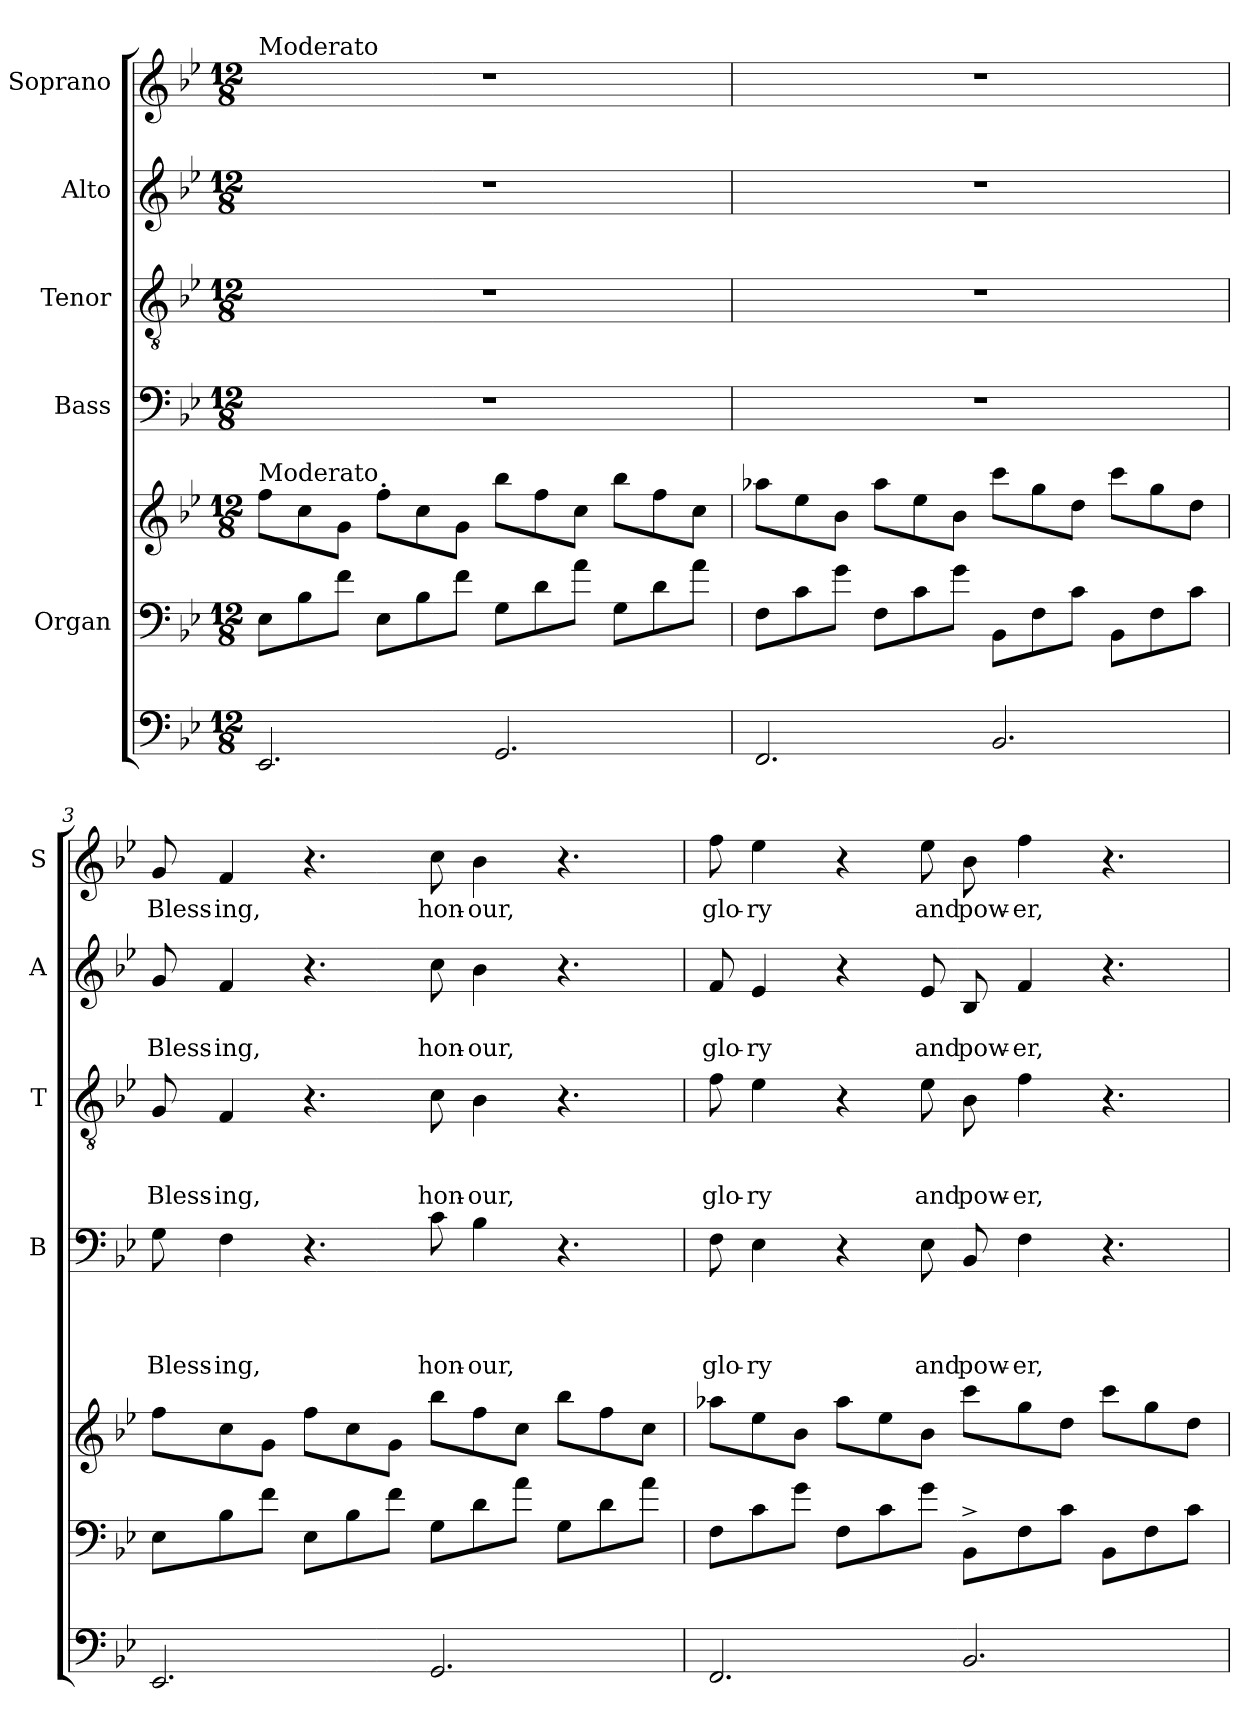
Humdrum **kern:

**kern	**kern	**kern	**kern	**text	**text	**text	**text	**kern	**text	**text	**text	**kern	**text	**text	**kern	**text
*part6	*part5	*part5	*part4	*part4	*part4	*part4	*part4	*part3	*part3	*part3	*part3	*part2	*part2	*part2	*part1	*part1
*staff7	*staff6	*staff5	*staff4	*staff4	*staff4	*staff4	*staff4	*staff3	*staff3	*staff3	*staff3	*staff2	*staff2	*staff2	*staff1	*staff1
*	*I"Organ	*	*I"Bass	*	*	*	*	*I"Tenor	*	*	*	*I"Alto	*	*	*I"Soprano	*
*	*	*	*I'B	*	*	*	*	*I'T	*	*	*	*I'A	*	*	*I'S	*
*clefF4	*clefF4	*clefG2	*clefF4	*	*	*	*	*clefGv2	*	*	*	*clefG2	*	*	*clefG2	*
*k[b-e-]	*k[b-e-]	*k[b-e-]	*k[b-e-]	*	*	*	*	*k[b-e-]	*	*	*	*k[b-e-]	*	*	*k[b-e-]	*
*B-:	*B-:	*B-:	*B-:	*	*	*	*	*B-:	*	*	*	*B-:	*	*	*B-:	*
*M12/8	*M12/8	*M12/8	*M12/8	*	*	*	*	*M12/8	*	*	*	*M12/8	*	*	*M12/8	*
*MM162	*MM162	*MM108	*MM162	*	*	*	*	*MM162	*	*	*	*MM162	*	*	*MM162	*
=1	=1	=1	=1	=1	=1	=1	=1	=1	=1	=1	=1	=1	=1	=1	=1	=1
!	!	!	!	!	!	!	!	!	!	!	!	!	!	!	!LO:TX:a:t=Moderato	!
!	!	!LO:TX:a:t=Moderato	!	!	!	!	!	!	!	!	!	!	!	!	!	!
!	!	!	!LO:N:vis=1	!	!	!	!	!LO:N:vis=1	!	!	!	!LO:N:vis=1	!	!	!LO:N:vis=1	!
2.EE-/	8E-\L	8ff\L	1.r	.	.	.	.	1.r	.	.	.	1.r	.	.	1.r	.
.	8B-\	8cc\	.	.	.	.	.	.	.	.	.	.	.	.	.	.
.	8f\J	8g\J	.	.	.	.	.	.	.	.	.	.	.	.	.	.
.	8E-\L	8ff'>\L	.	.	.	.	.	.	.	.	.	.	.	.	.	.
.	8B-\	8cc\	.	.	.	.	.	.	.	.	.	.	.	.	.	.
.	8f\J	8g\J	.	.	.	.	.	.	.	.	.	.	.	.	.	.
2.GG/	8G\L	8bb-\L	.	.	.	.	.	.	.	.	.	.	.	.	.	.
.	8d\	8ff\	.	.	.	.	.	.	.	.	.	.	.	.	.	.
.	8a\J	8cc\J	.	.	.	.	.	.	.	.	.	.	.	.	.	.
.	8G\L	8bb-\L	.	.	.	.	.	.	.	.	.	.	.	.	.	.
.	8d\	8ff\	.	.	.	.	.	.	.	.	.	.	.	.	.	.
.	8a\J	8cc\J	.	.	.	.	.	.	.	.	.	.	.	.	.	.
=2	=2	=2	=2	=2	=2	=2	=2	=2	=2	=2	=2	=2	=2	=2	=2	=2
!	!	!	!LO:N:vis=1	!	!	!	!	!LO:N:vis=1	!	!	!	!LO:N:vis=1	!	!	!LO:N:vis=1	!
2.FF/	8F\L	8aa-X\L	1.r	.	.	.	.	1.r	.	.	.	1.r	.	.	1.r	.
.	8c\	8ee-\	.	.	.	.	.	.	.	.	.	.	.	.	.	.
.	8g\J	8b-\J	.	.	.	.	.	.	.	.	.	.	.	.	.	.
.	8F\L	8aa-\L	.	.	.	.	.	.	.	.	.	.	.	.	.	.
.	8c\	8ee-\	.	.	.	.	.	.	.	.	.	.	.	.	.	.
.	8g\J	8b-\J	.	.	.	.	.	.	.	.	.	.	.	.	.	.
2.BB-/	8BB-\L	8ccc\L	.	.	.	.	.	.	.	.	.	.	.	.	.	.
.	8F\	8gg\	.	.	.	.	.	.	.	.	.	.	.	.	.	.
.	8c\J	8dd\J	.	.	.	.	.	.	.	.	.	.	.	.	.	.
.	8BB-\L	8ccc\L	.	.	.	.	.	.	.	.	.	.	.	.	.	.
.	8F\	8gg\	.	.	.	.	.	.	.	.	.	.	.	.	.	.
.	8c\J	8dd\J	.	.	.	.	.	.	.	.	.	.	.	.	.	.
=3	=3	=3	=3	=3	=3	=3	=3	=3	=3	=3	=3	=3	=3	=3	=3	=3
!	!	!	!	!	!	!	!LO:LY:b	!	!	!	!LO:LY:b	!	!	!LO:LY:b	!	!LO:LY:b
2.EE-/	8E-\L	8ff\L	8G\	.	.	.	Bless-	8G/	.	.	Bless-	8g/	.	Bless-	8g/	Bless-
!	!	!	!	!	!	!	!LO:LY:b:rj	!	!	!	!LO:LY:b:rj	!	!	!LO:LY:b:rj	!	!LO:LY:b:rj
.	8B-\	8cc\	4F\	.	.	.	-ing,	4F/	.	.	-ing,	4f/	.	-ing,	4f/	-ing,
.	8f\J	8g\J	.	.	.	.	.	.	.	.	.	.	.	.	.	.
.	8E-\L	8ff\L	4.r	.	.	.	.	4.r	.	.	.	4.r	.	.	4.r	.
.	8B-\	8cc\	.	.	.	.	.	.	.	.	.	.	.	.	.	.
.	8f\J	8g\J	.	.	.	.	.	.	.	.	.	.	.	.	.	.
!	!	!	!	!	!	!	!LO:LY:b	!	!	!	!LO:LY:b	!	!	!LO:LY:b	!	!LO:LY:b
2.GG/	8G\L	8bb-\L	8c\	.	.	.	hon-	8c\	.	.	hon-	8cc\	.	hon-	8cc\	hon-
!	!	!	!	!	!	!	!LO:LY:b:rj	!	!	!	!LO:LY:b:rj	!	!	!LO:LY:b:rj	!	!LO:LY:b:rj
.	8d\	8ff\	4B-\	.	.	.	-our,	4B-\	.	.	-our,	4b-\	.	-our,	4b-\	-our,
.	8a\J	8cc\J	.	.	.	.	.	.	.	.	.	.	.	.	.	.
.	8G\L	8bb-\L	4.r	.	.	.	.	4.r	.	.	.	4.r	.	.	4.r	.
.	8d\	8ff\	.	.	.	.	.	.	.	.	.	.	.	.	.	.
.	8a\J	8cc\J	.	.	.	.	.	.	.	.	.	.	.	.	.	.
!!LO:PB:g=z
=4	=4	=4	=4	=4	=4	=4	=4	=4	=4	=4	=4	=4	=4	=4	=4	=4
!	!	!	!	!	!	!	!LO:LY:b	!	!	!	!LO:LY:b	!	!	!LO:LY:b	!	!LO:LY:b
2.FF/	8F\L	8aa-X\L	8F\	.	.	.	glo-	8f\	.	.	glo-	8f/	.	glo-	8ff\	glo-
!	!	!	!	!	!	!	!LO:LY:b:rj	!	!	!	!LO:LY:b:rj	!	!	!LO:LY:b:rj	!	!LO:LY:b:rj
.	8c\	8ee-\	4E-\	.	.	.	-ry	4e-\	.	.	-ry	4e-/	.	-ry	4ee-\	-ry
.	8g\J	8b-\J	.	.	.	.	.	.	.	.	.	.	.	.	.	.
.	8F\L	8aa-\L	4r	.	.	.	.	4r	.	.	.	4r	.	.	4r	.
.	8c\	8ee-\	.	.	.	.	.	.	.	.	.	.	.	.	.	.
!	!	!	!	!	!	!	!LO:LY:b	!	!	!	!LO:LY:b	!	!	!LO:LY:b	!	!LO:LY:b
.	8g\J	8b-\J	8E-\	.	.	.	and	8e-\	.	.	and	8e-/	.	and	8ee-\	and
!	!	!	!	!	!	!	!LO:LY:b	!	!	!	!LO:LY:b	!	!	!LO:LY:b	!	!LO:LY:b
2.BB-/	8BB-^>\L	8ccc\L	8BB-/	.	.	.	pow-	8B-\	.	.	pow-	8B-/	.	pow-	8b-\	pow-
!	!	!	!	!	!	!	!LO:LY:b:rj	!	!	!	!LO:LY:b:rj	!	!	!LO:LY:b:rj	!	!LO:LY:b:rj
.	8F\	8gg\	4F\	.	.	.	-er,	4f\	.	.	-er,	4f/	.	-er,	4ff\	-er,
.	8c\J	8dd\J	.	.	.	.	.	.	.	.	.	.	.	.	.	.
.	8BB-\L	8ccc\L	4.r	.	.	.	.	4.r	.	.	.	4.r	.	.	4.r	.
.	8F\	8gg\	.	.	.	.	.	.	.	.	.	.	.	.	.	.
.	8c\J	8dd\J	.	.	.	.	.	.	.	.	.	.	.	.	.	.
=	=	=	=	=	=	=	=	=	=	=	=	=	=	=	=	=
*-	*-	*-	*-	*-	*-	*-	*-	*-	*-	*-	*-	*-	*-	*-	*-	*-
